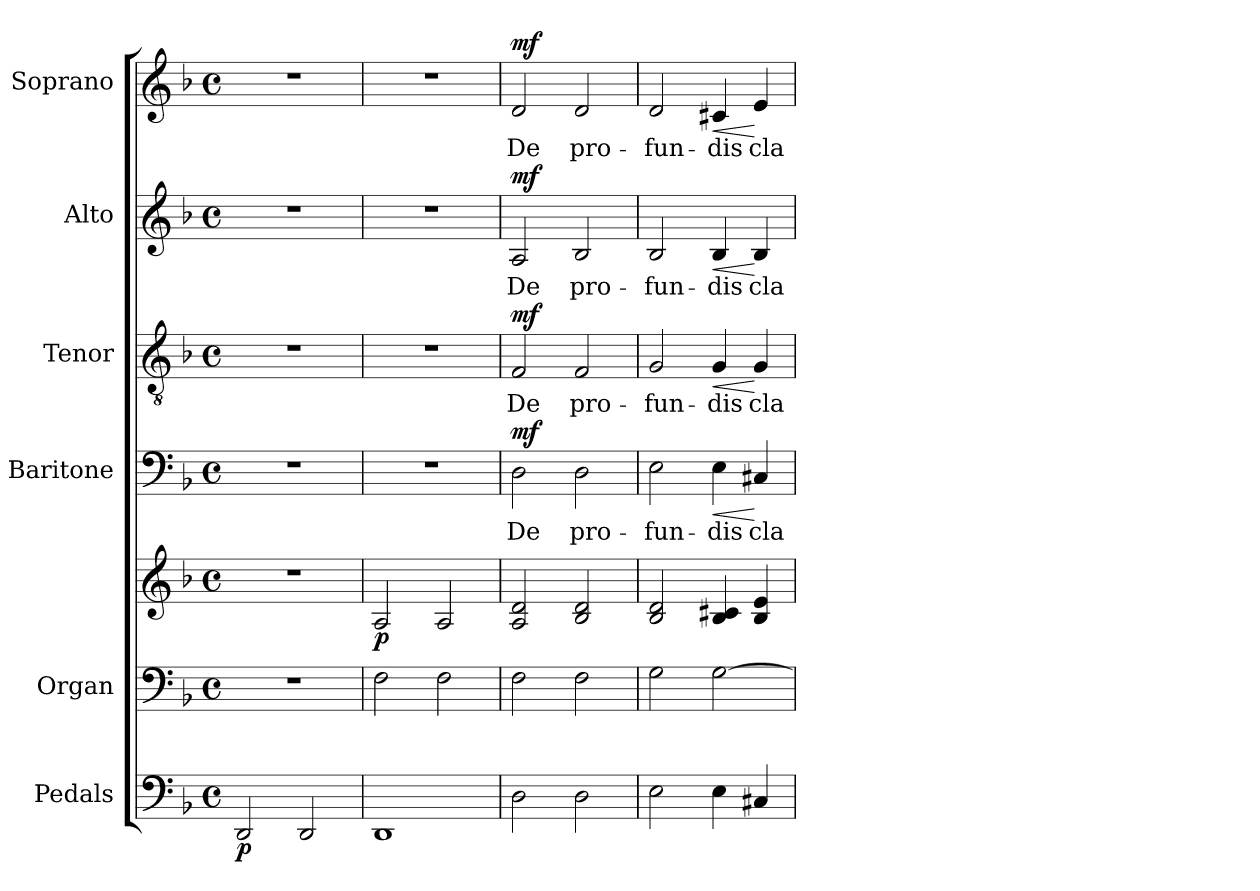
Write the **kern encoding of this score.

**kern	**dynam	**kern	**kern	**dynam	**kern	**text	**dynam	**kern	**text	**dynam	**kern	**text	**dynam	**kern	**text	**dynam
*part6	*part6	*part5	*part5	*part5	*part4	*part4	*part4	*part3	*part3	*part3	*part2	*part2	*part2	*part1	*part1	*part1
*staff7	*staff7	*staff6	*staff5	*staff5/6	*staff4	*staff4	*staff4	*staff3	*staff3	*staff3	*staff2	*staff2	*staff2	*staff1	*staff1	*staff1
*I"Pedals	*	*I"Organ	*	*	*I"Baritone	*	*	*I"Tenor	*	*	*I"Alto	*	*	*I"Soprano	*	*
*I'Ped.	*	*I'Org.	*	*	*I'Bar.	*	*	*I'T.	*	*	*I'A.	*	*	*I'S.	*	*
!!LO:PB:g=z
*clefF4	*	*clefF4	*clefG2	*	*clefF4	*	*	*clefGv2	*	*	*clefG2	*	*	*clefG2	*	*
*	*	*	*	*	*	*	*	*ITrd7c12	*	*	*	*	*	*	*	*
*k[b-]	*	*k[b-]	*k[b-]	*	*k[b-]	*	*	*k[b-]	*	*	*k[b-]	*	*	*k[b-]	*	*
*F:	*	*F:	*F:	*	*F:	*	*	*F:	*	*	*F:	*	*	*F:	*	*
*M4/4	*	*M4/4	*M4/4	*	*M4/4	*	*	*M4/4	*	*	*M4/4	*	*	*M4/4	*	*
*met(c)	*	*met(c)	*met(c)	*	*met(c)	*	*	*met(c)	*	*	*met(c)	*	*	*met(c)	*	*
*MM60	*	*MM60	*MM60	*	*MM60	*	*	*MM60	*	*	*MM60	*	*	*MM60	*	*
=1	=1	=1	=1	=1	=1	=1	=1	=1	=1	=1	=1	=1	=1	=1	=1	=1
2DDi/	p	1r	1r	.	1r	.	.	1r	.	.	1r	.	.	1r	.	.
2DDi/	.	.	.	.	.	.	.	.	.	.	.	.	.	.	.	.
=2	=2	=2	=2	=2	=2	=2	=2	=2	=2	=2	=2	=2	=2	=2	=2	=2
1DDi	.	2Fi\	2Ai/	p	1r	.	.	1r	.	.	1r	.	.	1r	.	.
.	.	2Fi\	2Ai/	.	.	.	.	.	.	.	.	.	.	.	.	.
=3	=3	=3	=3	=3	=3	=3	=3	=3	=3	=3	=3	=3	=3	=3	=3	=3
!	!	!	!	!	!	!LO:LY:b:color=#000000	!	!	!	!	!	!	!	!	!	!
!	!	!	!	!	!	!	!	!	!LO:LY:b:color=#000000	!	!	!	!	!	!	!
!	!	!	!	!	!	!	!	!	!	!	!	!LO:LY:b:color=#000000	!	!	!	!
!	!	!	!	!	!	!	!	!	!	!	!	!	!	!	!LO:LY:b:color=#000000	!
2Di\	.	2Fi\	2Ai/ 2di	.	2Di\	De	mf	2FFi/	De	mf	2Ai/	De	mf	2di/	De	mf
!	!	!	!	!	!	!LO:LY:b:color=#000000	!	!	!	!	!	!	!	!	!	!
!	!	!	!	!	!	!	!	!	!LO:LY:b:color=#000000	!	!	!	!	!	!	!
!	!	!	!	!	!	!	!	!	!	!	!	!LO:LY:b:color=#000000	!	!	!	!
!	!	!	!	!	!	!	!	!	!	!	!	!	!	!	!LO:LY:b:color=#000000	!
2Di\	.	2Fi\	2B-i/ 2di	.	2Di\	pro-	.	2FFi/	pro-	.	2B-i/	pro-	.	2di/	pro-	.
=4	=4	=4	=4	=4	=4	=4	=4	=4	=4	=4	=4	=4	=4	=4	=4	=4
!	!	!	!	!	!	!LO:LY:b:color=#000000	!	!	!	!	!	!	!	!	!	!
!	!	!	!	!	!	!	!	!	!LO:LY:b:color=#000000	!	!	!	!	!	!	!
!	!	!	!	!	!	!	!	!	!	!	!	!LO:LY:b:color=#000000	!	!	!	!
!	!	!	!	!	!	!	!	!	!	!	!	!	!	!	!LO:LY:b:color=#000000	!
2Ei\	.	2Gi\	2B-i/ 2di	.	2Ei\	-fun-	.	2GGi/	-fun-	.	2B-i/	-fun-	.	2di/	-fun-	.
!	!	!	!	!	!	!LO:LY:b:color=#000000	!LO:HP:b	!	!	!	!	!	!	!	!	!
!	!	!	!	!	!	!	!	!	!LO:LY:b:color=#000000	!LO:HP:b	!	!	!	!	!	!
!	!	!	!	!	!	!	!	!	!	!	!	!LO:LY:b:color=#000000	!LO:HP:b	!	!	!
!	!	!	!	!	!	!	!	!	!	!	!	!	!	!	!LO:LY:b:color=#000000	!LO:HP:b
4Ei\	.	[2Gi\	4B-i/ 4c#Xi	.	4Ei\	-dis	<	4GGi/	-dis	<	4B-i/	-dis	<	4c#Xi/	-dis	<
!	!	!	!	!	!	!LO:LY:b:color=#000000	!	!	!	!	!	!	!	!	!	!
!	!	!	!	!	!	!	!	!	!LO:LY:b:color=#000000	!	!	!	!	!	!	!
!	!	!	!	!	!	!	!	!	!	!	!	!LO:LY:b:color=#000000	!	!	!	!
!	!	!	!	!	!	!	!	!	!	!	!	!	!	!	!LO:LY:b:color=#000000	!
4C#Xi/	.	.	4B-i/ 4ei	.	4C#Xi/	cla-	[	4GGi/	cla-	[	4B-i/	cla-	[	4ei/	cla-	[
=	=	=	=	=	=	=	=	=	=	=	=	=	=	=	=	=
*-	*-	*-	*-	*-	*-	*-	*-	*-	*-	*-	*-	*-	*-	*-	*-	*-
